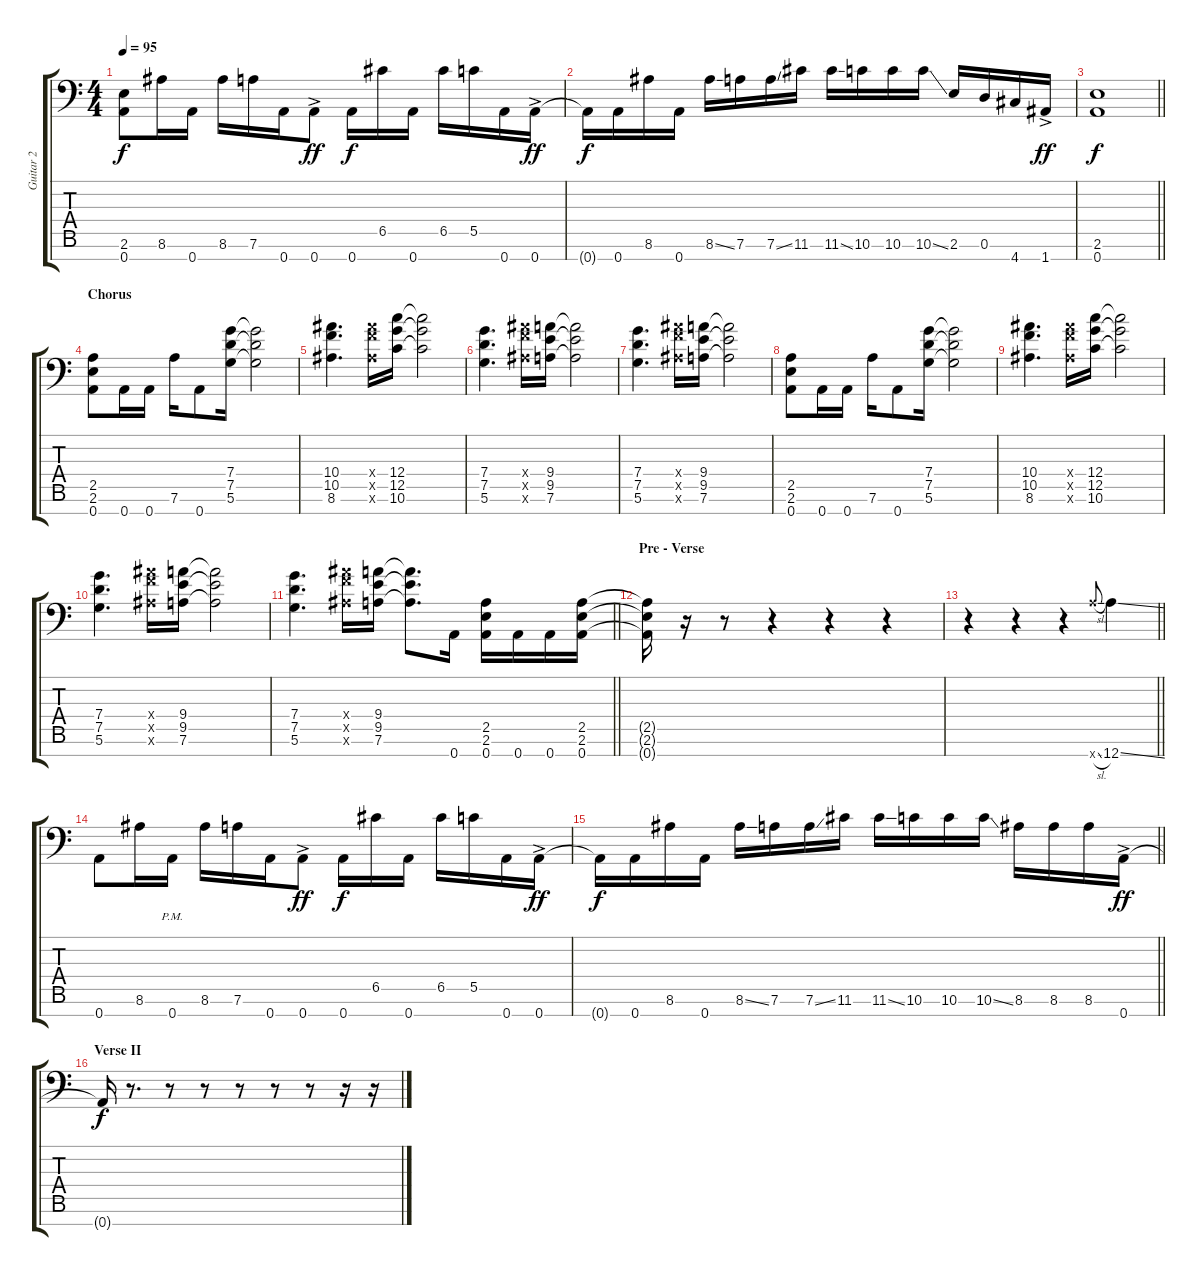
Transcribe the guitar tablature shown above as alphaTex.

\track ("Guitar 2" "Guitar 2") {instrument overdrivenguitar}
\staff {score tabs}
\tuning (D4 A3 F3 C3 G2 D2 A1) {hide}
\ts (4 4)
\tempo 95
\clef f4
\ks c
(2.6{t} 0.7{t}).8{dy f} 8.6.16 0.7.16 8.6.16 7.6.16 0.7.16 0.7{ac}.8{dy ff} 0.7.16{dy f} 6.5.16 0.7.16 6.5.16 5.5.16 0.7.16 0.7{ac}.16{dy ff} |
0.7{t}.16{dy f} 0.7.16 8.6.16 0.7.16 8.6{ss}.16 7.6.16 7.6{ss}.16 11.6.16 11.6{ss}.16 10.6.16 10.6.16 10.6{ss}.16 2.6.16 0.6.16 4.7.16 1.7{ac}.16{dy ff} |
\barLineRight lightlight
(2.6 0.7).1{dy f} |
\section ("" "Chorus")
(2.5 2.6 0.7).8 0.7.16 0.7.16 7.6.16 0.7.8 (7.4 7.5 5.6).16 (7.4{t} 7.5{t} 5.6{t}).2 |
(10.4 10.5 8.6).4{d} (10.4{x} 10.5{x} 8.6{x}).16 (12.4 12.5 10.6).16 (12.4{t} 12.5{t} 10.6{t}).2 |
(7.4 7.5 5.6).4{d} (10.4{x} 10.5{x} 8.6{x}).16 (9.4 9.5 7.6).16 (9.4{t} 9.5{t} 7.6{t}).2 |
(7.4 7.5 5.6).4{d} (10.4{x} 10.5{x} 8.6{x}).16 (9.4 9.5 7.6).16 (9.4{t} 9.5{t} 7.6{t}).2 |
(2.5 2.6 0.7).8 0.7.16 0.7.16 7.6.16 0.7.8 (7.4 7.5 5.6).16 (7.4{t} 7.5{t} 5.6{t}).2 |
(10.4 10.5 8.6).4{d} (10.4{x} 10.5{x} 8.6{x}).16 (12.4 12.5 10.6).16 (12.4{t} 12.5{t} 10.6{t}).2 |
(7.4 7.5 5.6).4{d} (10.4{x} 10.5{x} 8.6{x}).16 (9.4 9.5 7.6).16 (9.4{t} 9.5{t} 7.6{t}).2 |
\barLineRight lightlight
(7.4 7.5 5.6).4{d} (10.4{x} 10.5{x} 8.6{x}).16 (9.4 9.5 7.6).16 (9.4{t} 9.5{t} 7.6{t}).8{d} 0.7.16 (2.5 2.6 0.7).16 0.7.16 0.7.16 (2.5 2.6 0.7).16 |
\section ("" "Pre - Verse")
(2.5{t} 2.6{t} 0.7{t}).16 r.16 r.8 r.4 r.4 r.4 |
\barLineRight lightlight
r.4 r.4 r.4 12.7{sl x}.8{gr onbeat} 12.7{ss}.4 |
0.7.8 8.6.16 0.7{pm}.16 8.6.16 7.6.16 0.7.16 0.7{ac}.8{dy ff} 0.7.16{dy f} 6.5.16 0.7.16 6.5.16 5.5.16 0.7.16 0.7{ac}.16{dy ff} |
\barLineRight lightlight
0.7{t}.16{dy f} 0.7.16 8.6.16 0.7.16 8.6{ss}.16 7.6.16 7.6{ss}.16 11.6.16 11.6{ss}.16 10.6.16 10.6.16 10.6{ss}.16 8.6.16 8.6.16 8.6.16 0.7{ac}.16{dy ff} |
\section ("" "Verse II")
0.7{t}.16{dy f} r.8{d} r.8 r.8 r.8 r.8 r.8 r.16 r.16
